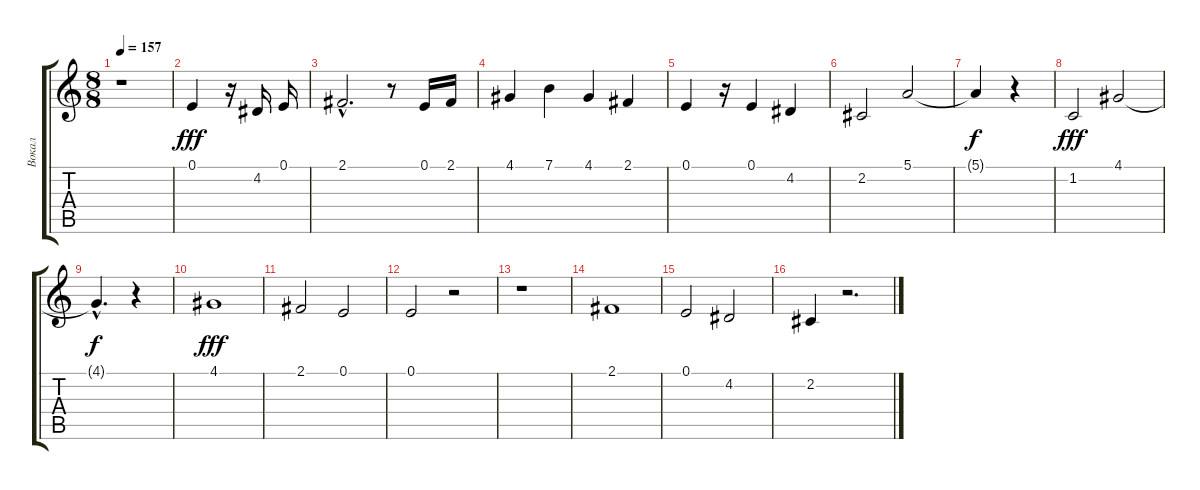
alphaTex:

\track ("Вокал" "Вокал") {instrument tenorsax}
\staff {score tabs}
\tuning (E4 B3 G3 D3 A2 E2) {hide}
\ts (8 8)
\tempo 157
\clef g2
\ks c
r.1{dy f} |
0.1.4{dy fff} r.16 4.2.16 0.1.16 |
2.1{hac}.2{d} r.8 0.1.16 2.1.16 |
4.1.4 7.1.4 4.1.4 2.1.4 |
0.1.4 r.16 0.1.4 4.2.4 |
2.2.2 5.1.2 |
5.1{t}.4{dy f} r.4 |
1.2.2{dy fff} 4.1.2 |
4.1{hac t}.4{d dy f} r.4 |
4.1.1{dy fff} |
2.1.2 0.1.2 |
0.1.2 r.2 |
r.1 |
2.1.1 |
0.1.2 4.2.2 |
2.2.4 r.2{d}
